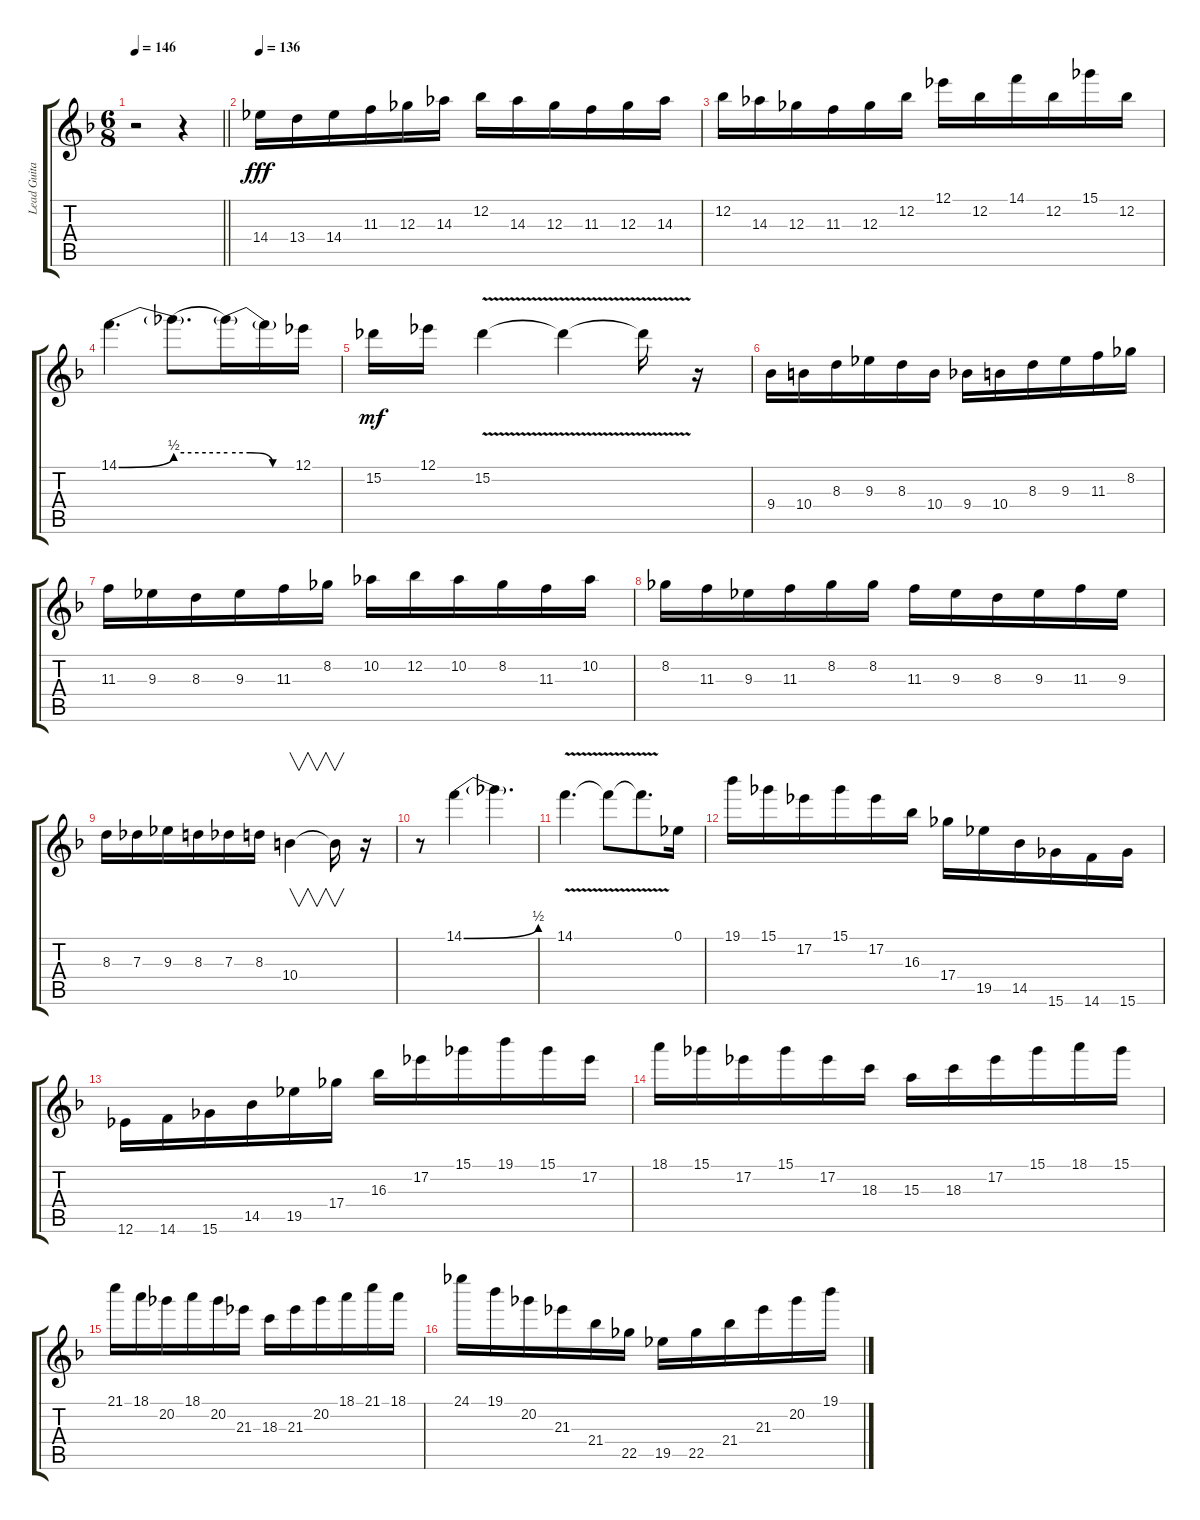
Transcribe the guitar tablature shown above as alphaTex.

\track ("Lead Guitar" "Lead Guita") {instrument overdrivenguitar}
\staff {score tabs}
\tuning (Eb4 Bb3 Gb3 Db3 Ab2 Eb2) {hide}
\ts (6 8)
\tempo 146
\clef g2
\barLineRight lightlight
\ks f
r.2{dy fff} r.4 |
\tempo 136
14.4.16 13.4.16 14.4.16 11.3.16 12.3.16 14.3.16 12.2.16 14.3.16 12.3.16 11.3.16 12.3.16 14.3.16 |
12.2.16 14.3.16 12.3.16 11.3.16 12.3.16 12.2.16 12.1.16 12.2.16 14.1.16 12.2.16 15.1.16 12.2.16 |
14.1{be (bend 0 0 60 2)}.4{d} 14.1{be (hold 0 2 60 2) t}.8{d} 14.1{be (custom 0 2 20 2 40 0 60 0) t}.16 14.1{t}.16 12.1.16 |
15.2.16{dy mf} 12.1.16 15.2{v}.4 15.2{v t}.4 15.2{v t}.16 r.16 |
9.4.16 10.4.16 8.3.16 9.3.16 8.3.16 10.4.16 9.4.16 10.4.16 8.3.16 9.3.16 11.3.16 8.2.16 |
11.3.16 9.3.16 8.3.16 9.3.16 11.3.16 8.2.16 10.2.16 12.2.16 10.2.16 8.2.16 11.3.16 10.2.16 |
8.2.16 11.3.16 9.3.16 11.3.16 8.2.16 8.2.16 11.3.16 9.3.16 8.3.16 9.3.16 11.3.16 9.3.16 |
8.3.16 7.3.16 9.3.16 8.3.16 7.3.16 8.3.16 10.4.4{v} 10.4{t}.16{v} r.16 |
r.8 14.1{be (bend 0 0 60 2)}.4 14.1{t}.4{d} |
14.1{v}.4{d} 14.1{v t}.8 14.1{v t}.8{d} 0.1.16 |
19.1.16 15.1.16 17.2.16 15.1.16 17.2.16 16.3.16 17.4.16 19.5.16 14.5.16 15.6.16 14.6.16 15.6.16 |
12.6.16 14.6.16 15.6.16 14.5.16 19.5.16 17.4.16 16.3.16 17.2.16 15.1.16 19.1.16 15.1.16 17.2.16 |
18.1.16 15.1.16 17.2.16 15.1.16 17.2.16 18.3.16 15.3.16 18.3.16 17.2.16 15.1.16 18.1.16 15.1.16 |
21.1.16 18.1.16 20.2.16 18.1.16 20.2.16 21.3.16 18.3.16 21.3.16 20.2.16 18.1.16 21.1.16 18.1.16 |
24.1.16 19.1.16 20.2.16 21.3.16 21.4.16 22.5.16 19.5.16 22.5.16 21.4.16 21.3.16 20.2.16 19.1.16
